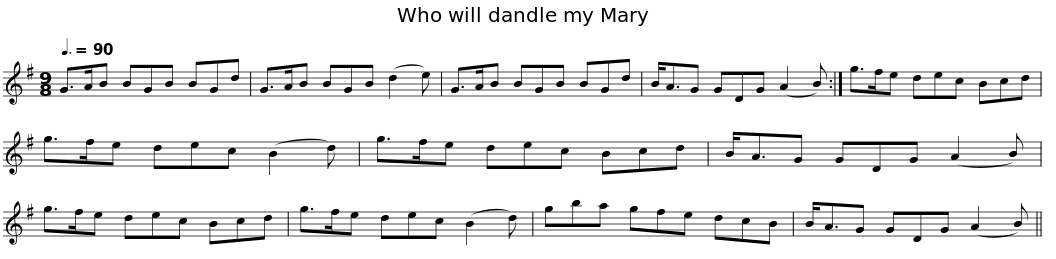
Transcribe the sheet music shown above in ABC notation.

X:1
L:1/8
Q:3/8=90
M:9/8
I:linebreak $
K:G
V:1 treble
V:1
 G>AB BGB BGd | G>AB BGB (d2 e) | G>AB BGB BGd | B<AG GDG (A2 B) :|$ g>fe dec Bcd | %5
 g>fe dec (B2 d) | g>fe dec Bcd | B<AG GDG (A2 B) | g>fe dec Bcd |$ g>fe dec (B2 d) | %10
 gba gfe dcB | B<AG GDG (A2 B) || %12
